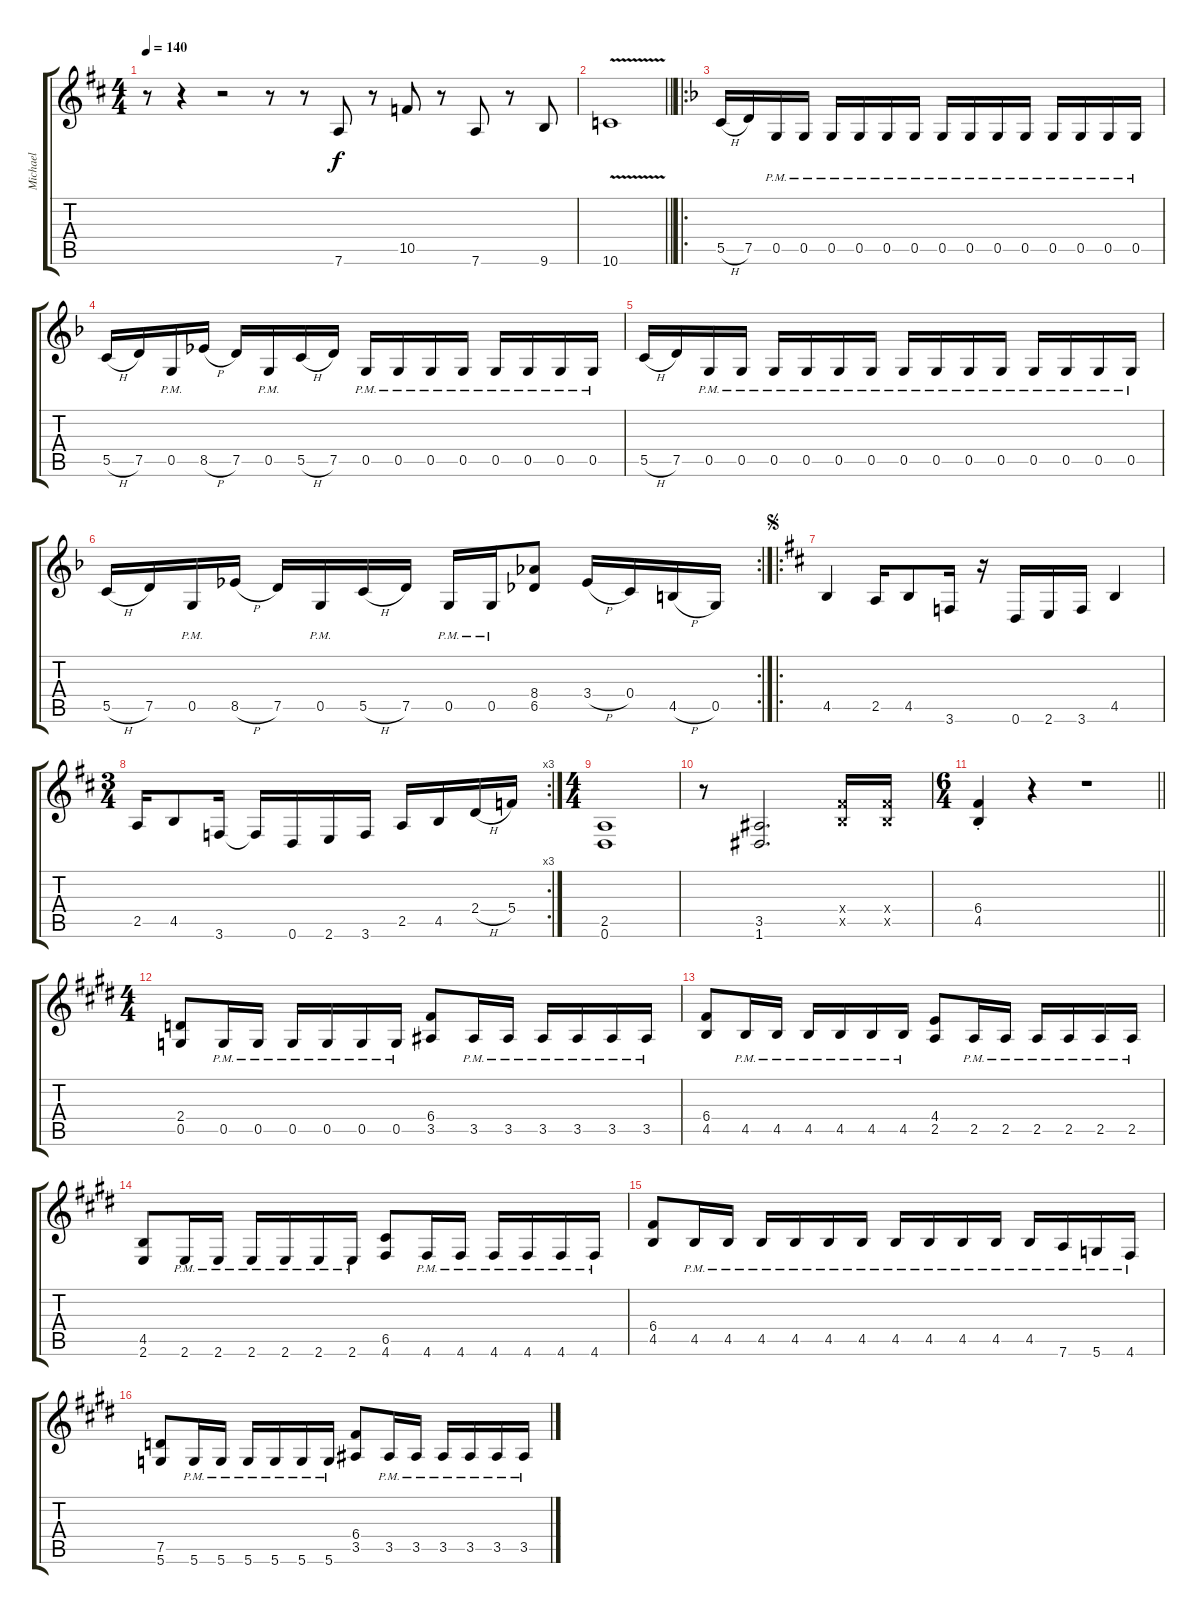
\track ("Michael" "Michael") {instrument overdrivenguitar}
\staff {score tabs}
\tuning (D4 A3 F3 C3 G2 D2) {hide}
\ts (4 4)
\tempo 140
\clef g2
\ks d
r.8{dy f} r.4 r.2 r.8 r.8 7.6.8 r.8 10.5.8 r.8 7.6.8 r.8 9.6.8 |
\barLineRight lightlight
10.6{v}.1 |
\ro
\ks f
5.5{h}.16 7.5.16 0.5{pm}.16 0.5{pm}.16 0.5{pm}.16 0.5{pm}.16 0.5{pm}.16 0.5{pm}.16 0.5{pm}.16 0.5{pm}.16 0.5{pm}.16 0.5{pm}.16 0.5{pm}.16 0.5{pm}.16 0.5{pm}.16 0.5{pm}.16 |
5.5{h}.16 7.5.16 0.5{pm}.16 8.5{h}.16 7.5.16 0.5{pm}.16 5.5{h}.16 7.5.16 0.5{pm}.16 0.5{pm}.16 0.5{pm}.16 0.5{pm}.16 0.5{pm}.16 0.5{pm}.16 0.5{pm}.16 0.5{pm}.16 |
5.5{h}.16 7.5.16 0.5{pm}.16 0.5{pm}.16 0.5{pm}.16 0.5{pm}.16 0.5{pm}.16 0.5{pm}.16 0.5{pm}.16 0.5{pm}.16 0.5{pm}.16 0.5{pm}.16 0.5{pm}.16 0.5{pm}.16 0.5{pm}.16 0.5{pm}.16 |
\rc 2
5.5{h}.16 7.5.16 0.5{pm}.16 8.5{h}.16 7.5.16 0.5{pm}.16 5.5{h}.16 7.5.16 0.5{pm}.16 0.5{pm}.16 (8.4 6.5).8 3.4{h}.16 0.4.16 4.5{h}.16 0.5.16 |
\ro
\jump segno
\ks d
4.5.4 2.5.16 4.5.8 3.6.16 r.16 0.6.16 2.6.16 3.6.16 4.5.4 |
\rc 3
\ts (3 4)
2.5.16 4.5.8 3.6.16 3.6{t}.16 0.6.16 2.6.16 3.6.16 2.5.16 4.5.16 2.4{h}.16 5.4.16 |
\ts (4 4)
(2.5 0.6).1 |
r.8 (3.5 1.6).2{d} (6.4{x} 4.5{x}).16 (6.4{x} 4.5{x}).16 |
\ts (6 4)
\barLineRight lightlight
(6.4{st} 4.5{st}).4 r.4 r.1 |
\ts (4 4)
\ks e
(2.4 0.5).8 0.5{pm}.16 0.5{pm}.16 0.5{pm}.16 0.5{pm}.16 0.5{pm}.16 0.5{pm}.16 (6.4 3.5).8 3.5{pm}.16 3.5{pm}.16 3.5{pm}.16 3.5{pm}.16 3.5{pm}.16 3.5{pm}.16 |
(6.4 4.5).8 4.5{pm}.16 4.5{pm}.16 4.5{pm}.16 4.5{pm}.16 4.5{pm}.16 4.5{pm}.16 (4.4 2.5).8 2.5{pm}.16 2.5{pm}.16 2.5{pm}.16 2.5{pm}.16 2.5{pm}.16 2.5{pm}.16 |
(4.5 2.6).8 2.6{pm}.16 2.6{pm}.16 2.6{pm}.16 2.6{pm}.16 2.6{pm}.16 2.6{pm}.16 (6.5 4.6).8 4.6{pm}.16 4.6{pm}.16 4.6{pm}.16 4.6{pm}.16 4.6{pm}.16 4.6{pm}.16 |
(6.4 4.5).8 4.5{pm}.16 4.5{pm}.16 4.5{pm}.16 4.5{pm}.16 4.5{pm}.16 4.5{pm}.16 4.5{pm}.16 4.5{pm}.16 4.5{pm}.16 4.5{pm}.16 4.5{pm}.16 7.6{pm}.16 5.6{pm}.16 4.6{pm}.16 |
(7.5 5.6).8 5.6{pm}.16 5.6{pm}.16 5.6{pm}.16 5.6{pm}.16 5.6{pm}.16 5.6{pm}.16 (6.4 3.5).8 3.5{pm}.16 3.5{pm}.16 3.5{pm}.16 3.5{pm}.16 3.5{pm}.16 3.5{pm}.16
